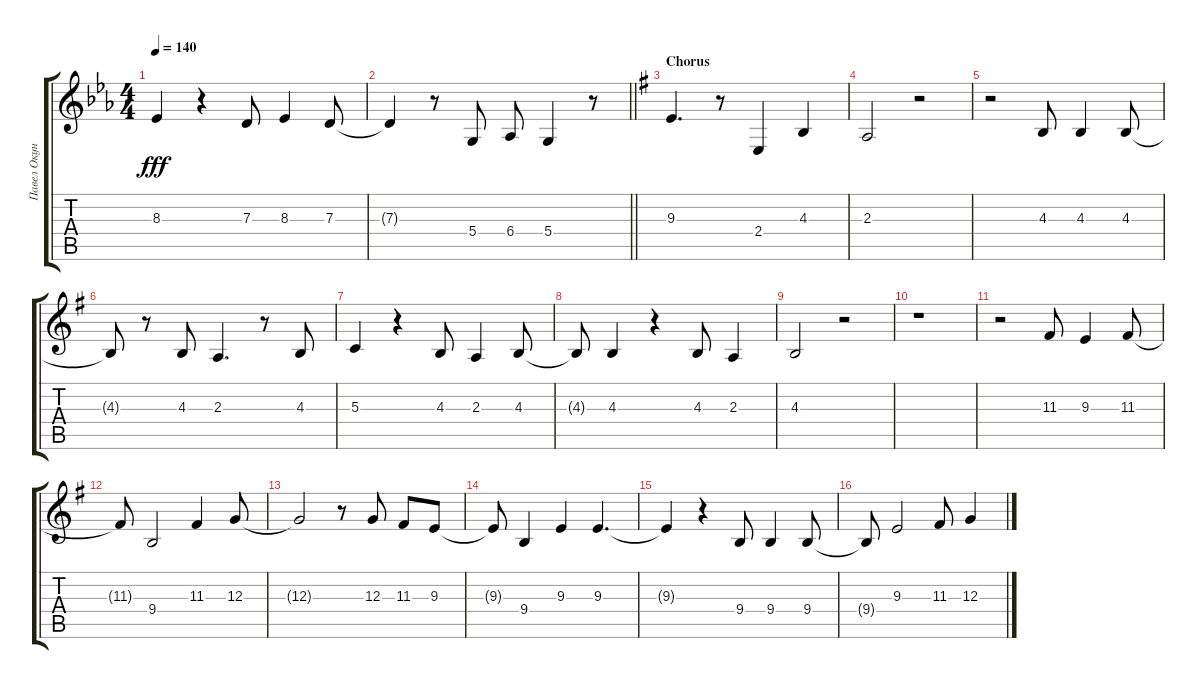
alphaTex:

\track ("Павел Окунев" "Павел Окун") {instrument altosax}
\staff {score tabs}
\tuning (E4 B3 G3 D3 A2 E2) {hide}
\ts (4 4)
\tempo 140
\clef g2
\ks eb
8.3{t}.4{dy fff} r.4 7.3.8 8.3.4 7.3.8 |
\barLineRight lightlight
7.3{t}.4 r.8 5.4.8 6.4.8 5.4.4 r.8 |
\section ("" "Chorus")
\ks g
9.3.4{d} r.8 2.4.4 4.3.4 |
2.3.2 r.2 |
r.2 4.3.8 4.3.4 4.3.8 |
4.3{t}.8 r.8 4.3.8 2.3.4{d} r.8 4.3.8 |
5.3.4 r.4 4.3.8 2.3.4 4.3.8 |
4.3{t}.8 4.3.4 r.4 4.3.8 2.3.4 |
4.3.2 r.2 |
r.1 |
r.2 11.3.8 9.3.4 11.3.8 |
11.3{t}.8 9.4.2 11.3.4 12.3.8 |
12.3{t}.2 r.8 12.3.8 11.3.8 9.3.8 |
9.3{t}.8 9.4.4 9.3.4 9.3.4{d} |
9.3{t}.4 r.4 9.4.8 9.4.4 9.4.8 |
9.4{t}.8 9.3.2 11.3.8 12.3.4
